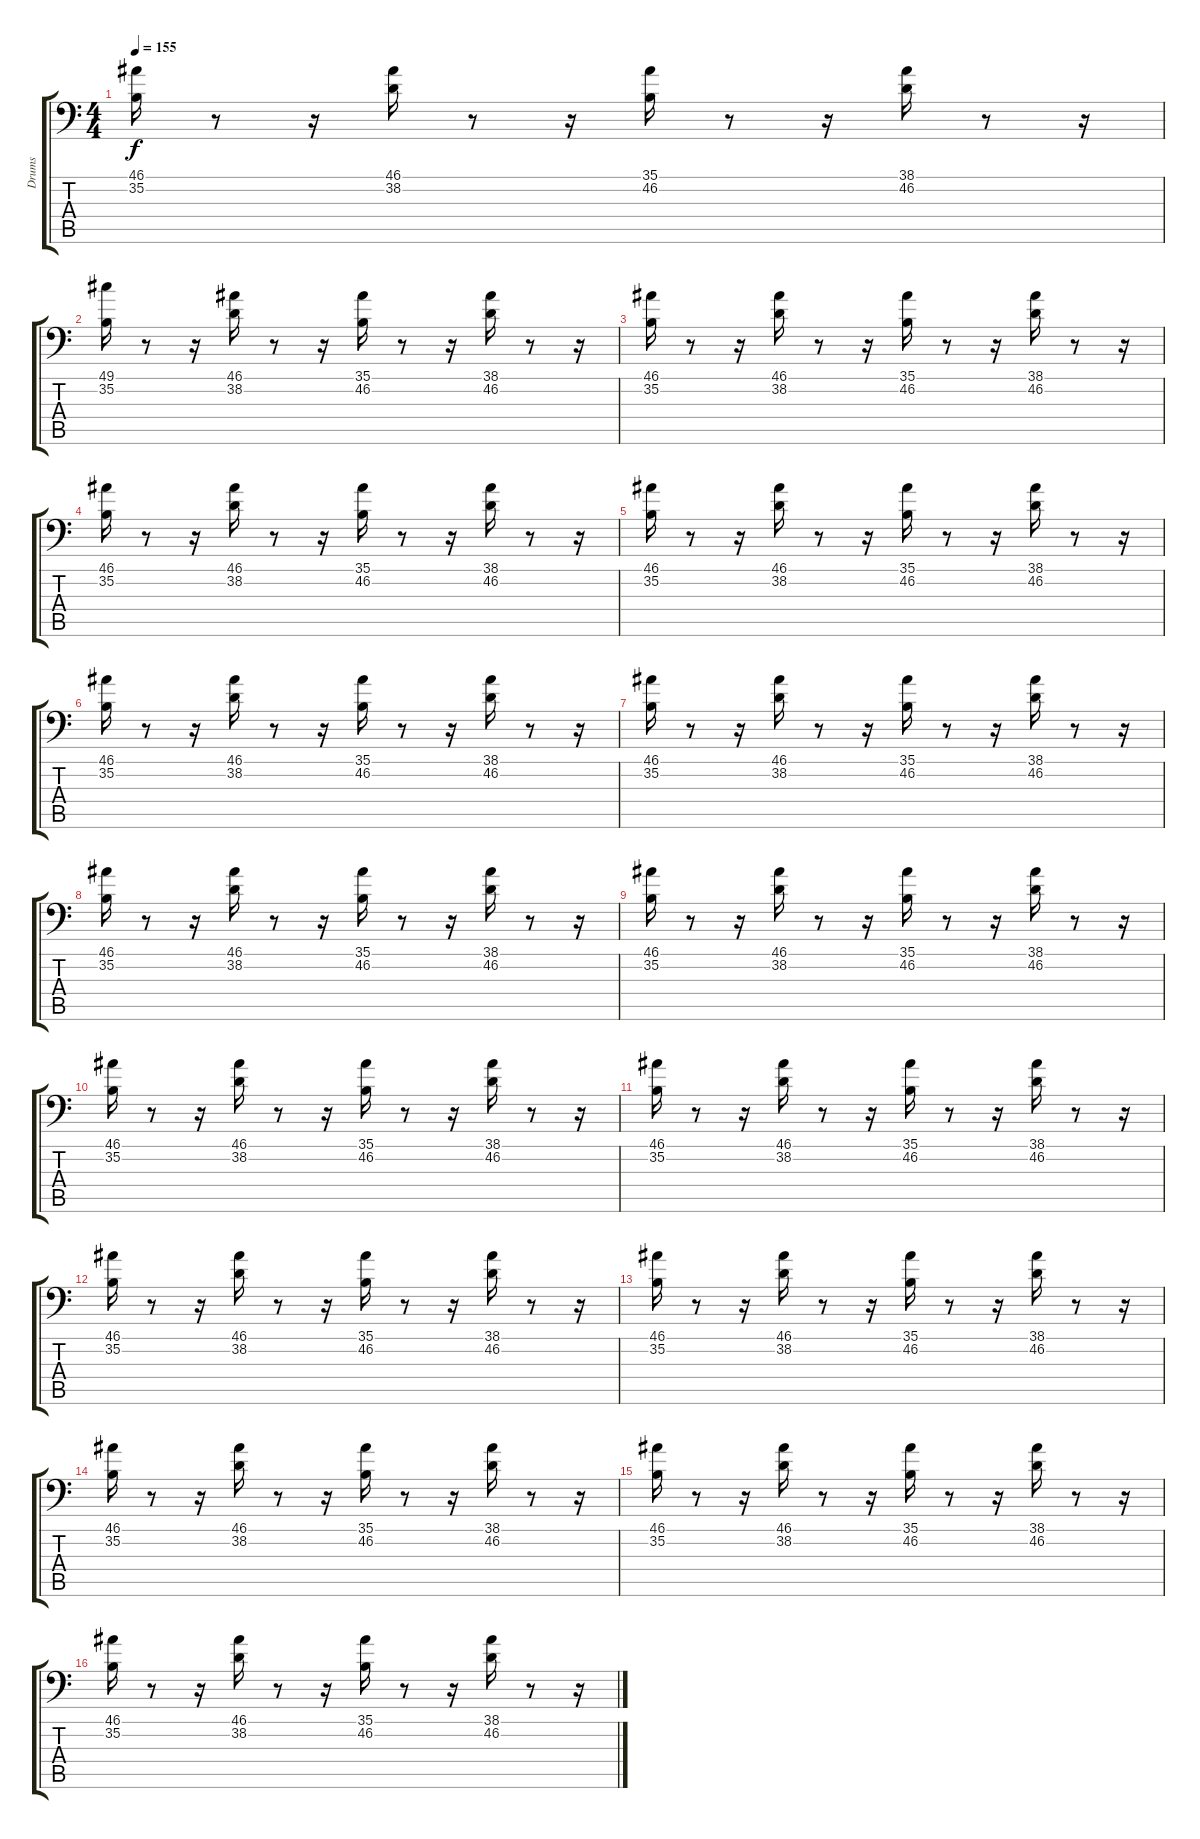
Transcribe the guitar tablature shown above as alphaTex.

\track ("Drums" "Drums") {instrument acousticgrandpiano}
\staff {score tabs}
\tuning (C-1 C-1 C-1 C-1 C-1 C-1) {hide}
\ts (4 4)
\tempo 155
\clef f4
\ks c
(46.1 35.2).16{dy f} r.8 r.16 (46.1 38.2).16 r.8 r.16 (35.1 46.2).16 r.8 r.16 (38.1 46.2).16 r.8 r.16 |
(49.1 35.2).16 r.8 r.16 (46.1 38.2).16 r.8 r.16 (35.1 46.2).16 r.8 r.16 (38.1 46.2).16 r.8 r.16 |
(46.1 35.2).16 r.8 r.16 (46.1 38.2).16 r.8 r.16 (35.1 46.2).16 r.8 r.16 (38.1 46.2).16 r.8 r.16 |
(46.1 35.2).16 r.8 r.16 (46.1 38.2).16 r.8 r.16 (35.1 46.2).16 r.8 r.16 (38.1 46.2).16 r.8 r.16 |
(46.1 35.2).16 r.8 r.16 (46.1 38.2).16 r.8 r.16 (35.1 46.2).16 r.8 r.16 (38.1 46.2).16 r.8 r.16 |
(46.1 35.2).16 r.8 r.16 (46.1 38.2).16 r.8 r.16 (35.1 46.2).16 r.8 r.16 (38.1 46.2).16 r.8 r.16 |
(46.1 35.2).16 r.8 r.16 (46.1 38.2).16 r.8 r.16 (35.1 46.2).16 r.8 r.16 (38.1 46.2).16 r.8 r.16 |
(46.1 35.2).16 r.8 r.16 (46.1 38.2).16 r.8 r.16 (35.1 46.2).16 r.8 r.16 (38.1 46.2).16 r.8 r.16 |
(46.1 35.2).16 r.8 r.16 (46.1 38.2).16 r.8 r.16 (35.1 46.2).16 r.8 r.16 (38.1 46.2).16 r.8 r.16 |
(46.1 35.2).16 r.8 r.16 (46.1 38.2).16 r.8 r.16 (35.1 46.2).16 r.8 r.16 (38.1 46.2).16 r.8 r.16 |
(46.1 35.2).16 r.8 r.16 (46.1 38.2).16 r.8 r.16 (35.1 46.2).16 r.8 r.16 (38.1 46.2).16 r.8 r.16 |
(46.1 35.2).16 r.8 r.16 (46.1 38.2).16 r.8 r.16 (35.1 46.2).16 r.8 r.16 (38.1 46.2).16 r.8 r.16 |
(46.1 35.2).16 r.8 r.16 (46.1 38.2).16 r.8 r.16 (35.1 46.2).16 r.8 r.16 (38.1 46.2).16 r.8 r.16 |
(46.1 35.2).16 r.8 r.16 (46.1 38.2).16 r.8 r.16 (35.1 46.2).16 r.8 r.16 (38.1 46.2).16 r.8 r.16 |
(46.1 35.2).16 r.8 r.16 (46.1 38.2).16 r.8 r.16 (35.1 46.2).16 r.8 r.16 (38.1 46.2).16 r.8 r.16 |
(46.1 35.2).16 r.8 r.16 (46.1 38.2).16 r.8 r.16 (35.1 46.2).16 r.8 r.16 (38.1 46.2).16 r.8 r.16
